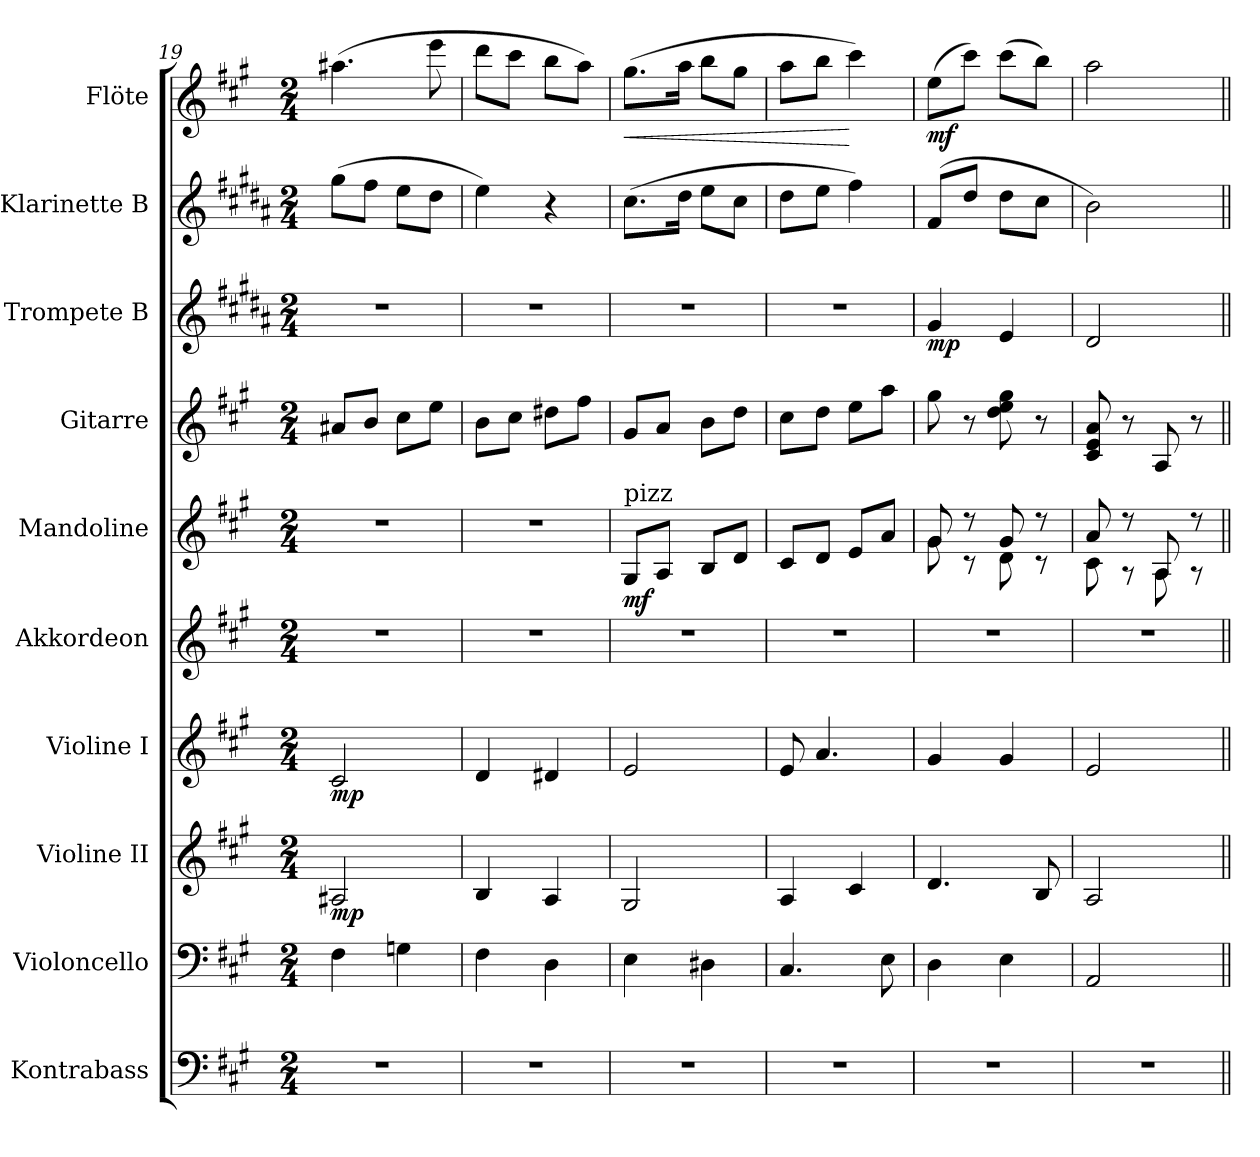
**kern	**kern	**kern	**dynam	**kern	**dynam	**kern	**kern	**dynam	**kern	**kern	**dynam	**kern	**kern	**dynam
*part10	*part9	*part8	*part8	*part7	*part7	*part6	*part5	*part5	*part4	*part3	*part3	*part2	*part1	*part1
*staff10	*staff9	*staff8	*staff8	*staff7	*staff7	*staff6	*staff5	*staff5	*staff4	*staff3	*staff3	*staff2	*staff1	*staff1
*I"Kontrabass	*I"Violoncello	*I"Violine II	*	*I"Violine I	*	*I"Akkordeon	*I"Mandoline	*	*I"Gitarre	*I"Trompete B	*	*I"Klarinette B	*I"Flöte	*
*	*I'Vc.	*I'Vln. II	*	*I'Vln. I	*	*	*I'Mand.	*	*I'Gtr.	*I'Tpt.	*	*I'Kl.	*I'Fl.	*
*clefF4	*clefF4	*clefG2	*	*clefG2	*	*clefG2	*clefG2	*	*clefG2	*clefG2	*	*clefG2	*clefG2	*
*ITrd7c12	*	*	*	*	*	*	*	*	*ITrd7c12	*ITrd1c2	*	*ITrd1c2	*	*
*k[f#c#g#]	*k[f#c#g#]	*k[f#c#g#]	*	*k[f#c#g#]	*	*k[f#c#g#]	*k[f#c#g#]	*	*k[f#c#g#]	*k[f#c#g#]	*	*k[f#c#g#]	*k[f#c#g#]	*
*A:	*A:	*A:	*	*A:	*	*A:	*A:	*	*A:	*A:	*	*A:	*A:	*
*M2/4	*M2/4	*M2/4	*	*M2/4	*	*M2/4	*M2/4	*	*M2/4	*M2/4	*	*M2/4	*M2/4	*
=19	=19	=19	=19	=19	=19	=19	=19	=19	=19	=19	=19	=19	=19	=19
!LO:N:vis=1	!	!	!	!	!	!LO:N:vis=1	!LO:N:vis=1	!	!	!LO:N:vis=1	!	!	!	!
2r	4F#i\	2A#Xi/	mp	2c#i/	mp	2r	2r	.	8A#Xi/L	2r	.	(8ff#i\L	(4.aa#Xi\	.
.	.	.	.	.	.	.	.	.	8Bi/J	.	.	8eei\J	.	.
.	4Gni\	.	.	.	.	.	.	.	8c#i\L	.	.	8ddi\L	.	.
.	.	.	.	.	.	.	.	.	8ei\J	.	.	8cc#i\J	8eeei\	.
=20	=20	=20	=20	=20	=20	=20	=20	=20	=20	=20	=20	=20	=20	=20
!LO:N:vis=1	!	!	!	!	!	!LO:N:vis=1	!LO:N:vis=1	!	!	!LO:N:vis=1	!	!	!	!
2r	4F#i\	4Bi/	.	4di/	.	2r	2r	.	8Bi\L	2r	.	4ddi\)	8dddi\L	.
.	.	.	.	.	.	.	.	.	8c#i\J	.	.	.	8ccc#i\J	.
.	4Di\	4Ai/	.	4d#Xi/	.	.	.	.	8d#Xi\L	.	.	4r	8bbi\L	.
.	.	.	.	.	.	.	.	.	8f#i\J	.	.	.	8aai\J)	.
=21	=21	=21	=21	=21	=21	=21	=21	=21	=21	=21	=21	=21	=21	=21
!	!	!	!	!	!	!	!LO:TX:a:t=pizz	!	!	!	!	!	!	!
!LO:N:vis=1	!	!	!	!	!	!LO:N:vis=1	!	!	!	!LO:N:vis=1	!	!	!	!LO:HP:b
2r	4Ei\	2G#i/	.	2ei/	.	2r	8G#i/L	mf	8G#i/L	2r	.	(8.bi\L	(8.gg#i\L	<
.	.	.	.	.	.	.	8Ai/J	.	8Ai/J	.	.	.	.	.
.	.	.	.	.	.	.	.	.	.	.	.	16cc#i\Jk	16aai\Jk	.
.	4D#Xi\	.	.	.	.	.	8Bi/L	.	8Bi\L	.	.	8ddi\L	8bbi\L	.
.	.	.	.	.	.	.	8di/J	.	8di\J	.	.	8bi\J	8gg#i\J	.
=22	=22	=22	=22	=22	=22	=22	=22	=22	=22	=22	=22	=22	=22	=22
!LO:N:vis=1	!	!	!	!	!	!LO:N:vis=1	!	!	!	!LO:N:vis=1	!	!	!	!
2r	4.C#i/	4Ai/	.	8ei/	.	2r	8c#i/L	.	8c#i\L	2r	.	8cc#i\L	8aai\L	.
.	.	.	.	4.ai/	.	.	8di/J	.	8di\J	.	.	8ddi\J	8bbi\J	.
.	.	4c#i/	.	.	.	.	8ei/L	.	8ei\L	.	.	4eei\)	4ccc#i\)	[
.	8Ei\	.	.	.	.	.	8ai/J	.	8ai\J	.	.	.	.	.
=23	=23	=23	=23	=23	=23	=23	=23	=23	=23	=23	=23	=23	=23	=23
!LO:N:vis=1	!	!	!	!	!	!LO:N:vis=1	!	!	!	!	!	!	!	!
*	*	*	*	*	*	*	*^	*	*	*	*	*	*	*
2r	4Di\	4.di/	.	4g#i/	.	2r	8g#i/	8g#i\	.	8g#i\	4f#i/	mp	(8ei/L	(8eei\L	mf
.	.	.	.	.	.	.	8r	8r	.	8r	.	.	8cc#i/J	8ccc#i\J)	.
.	4Ei\	.	.	4g#i/	.	.	8g#i/	8di\	.	8di\ 8ei 8g#i	4di/	.	8cc#i\L	(8ccc#i\L	.
.	.	8Bi/	.	.	.	.	8r	8r	.	8r	.	.	8bi\J	8bbi\J)	.
=24	=24	=24	=24	=24	=24	=24	=24	=24	=24	=24	=24	=24	=24	=24	=24
!LO:N:vis=1	!	!	!	!	!	!LO:N:vis=1	!	!	!	!	!	!	!	!	!
2r	2AAi/	2Ai/	.	2ei/	.	2r	8ai/	8c#i\	.	8C#i/ 8Ei 8Ai	2c#i/	.	2ai\)	2aai\	.
.	.	.	.	.	.	.	8r	8r	.	8r	.	.	.	.	.
.	.	.	.	.	.	.	8Ai/	8Ai\	.	8AAi/	.	.	.	.	.
.	.	.	.	.	.	.	8r	8r	.	8r	.	.	.	.	.
*	*	*	*	*	*	*	*v	*v	*	*	*	*	*	*	*
=||	=||	=||	=||	=||	=||	=||	=||	=||	=||	=||	=||	=||	=||	=||
*-	*-	*-	*-	*-	*-	*-	*-	*-	*-	*-	*-	*-	*-	*-
